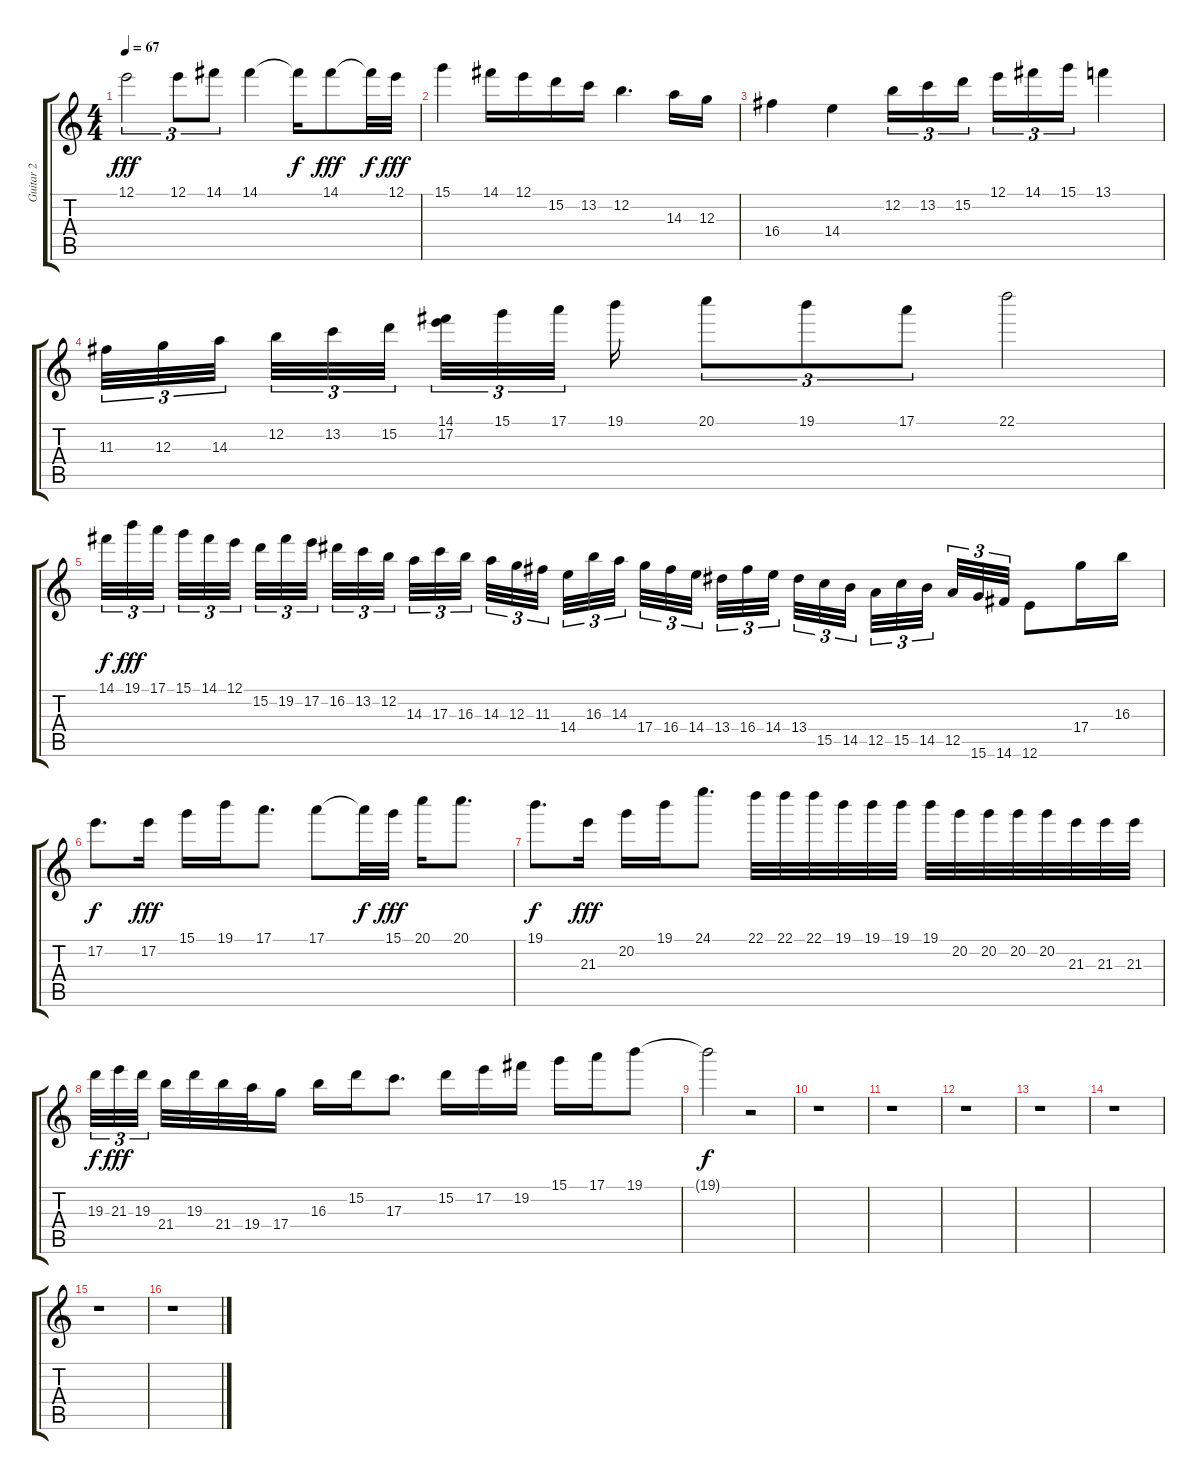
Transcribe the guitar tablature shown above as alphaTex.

\track ("Guitar 2" "Guitar 2") {instrument distortionguitar}
\staff {score tabs}
\tuning (E4 B3 G3 D3 A2 E2) {hide}
\ts (4 4)
\tempo 67
\clef g2
\ks c
12.1.2{tu (3 2) dy fff} 12.1.8{tu (3 2)} 14.1.8{tu (3 2)} 14.1.4 14.1{t}.16{dy f} 14.1.8{dy fff} 14.1{t}.32{dy f} 12.1.32{dy fff} |
15.1.4 14.1.16 12.1.16 15.2.16 13.2.16 12.2.4{d} 14.3.16 12.3.16 |
16.4.4 14.4.4 12.2.16{tu (3 2)} 13.2.16{tu (3 2)} 15.2.16{tu (3 2) beam splitsecondary} 12.1.16{tu (3 2)} 14.1.16{tu (3 2)} 15.1.16{tu (3 2)} 13.1.4 |
11.3.32{tu (3 2)} 12.3.32{tu (3 2)} 14.3.32{tu (3 2) beam splitsecondary} 12.2.32{tu (3 2)} 13.2.32{tu (3 2)} 15.2.32{tu (3 2) beam splitsecondary} (14.1 17.2).32{tu (3 2)} 15.1.32{tu (3 2)} 17.1.32{tu (3 2) beam splitsecondary} 19.1.16 20.1.8{tu (3 2)} 19.1.8{tu (3 2)} 17.1.8{tu (3 2)} 22.1.2 |
14.1.32{tu (3 2) dy f} 19.1.32{tu (3 2) dy fff} 17.1.32{tu (3 2) beam splitsecondary} 15.1.32{tu (3 2)} 14.1.32{tu (3 2)} 12.1.32{tu (3 2) beam splitsecondary} 15.2.32{tu (3 2)} 19.2.32{tu (3 2)} 17.2.32{tu (3 2) beam splitsecondary} 16.2.32{tu (3 2)} 13.2.32{tu (3 2)} 12.2.32{tu (3 2)} 14.3.32{tu (3 2)} 17.3.32{tu (3 2)} 16.3.32{tu (3 2) beam splitsecondary} 14.3.32{tu (3 2)} 12.3.32{tu (3 2)} 11.3.32{tu (3 2) beam splitsecondary} 14.4.32{tu (3 2)} 16.3.32{tu (3 2)} 14.3.32{tu (3 2) beam splitsecondary} 17.4.32{tu (3 2)} 16.4.32{tu (3 2)} 14.4.32{tu (3 2)} 13.4.32{tu (3 2)} 16.4.32{tu (3 2)} 14.4.32{tu (3 2) beam splitsecondary} 13.4.32{tu (3 2)} 15.5.32{tu (3 2)} 14.5.32{tu (3 2) beam splitsecondary} 12.5.32{tu (3 2)} 15.5.32{tu (3 2)} 14.5.32{tu (3 2) beam splitsecondary} 12.5.32{tu (3 2)} 15.6.32{tu (3 2)} 14.6.32{tu (3 2)} 12.6.8 17.4.16 16.3.16 |
17.2.8{d dy f} 17.2.16{dy fff} 15.1.16 19.1.16 17.1.8{d} 17.1.8 17.1{t}.32{dy f} 15.1.32{dy fff} 20.1.16 20.1.8{d} |
19.1.8{d dy f} 21.3.16{dy fff} 20.2.16 19.1.16 24.1.8{d} 22.1.32 22.1.32 22.1.32 19.1.32 19.1.32 19.1.32 19.1.32 20.2.32 20.2.32 20.2.32 20.2.32 21.3.32 21.3.32 21.3.32 |
19.3.32{tu (3 2) dy f} 21.3.32{tu (3 2) dy fff} 19.3.32{tu (3 2) beam splitsecondary} 21.4.32 19.3.32 21.4.32 19.4.32 17.4.16 16.3.16 15.2.16 17.3.8{d} 15.2.16 17.2.16 19.2.16 15.1.16 17.1.16 19.1.8 |
19.1{t}.2{dy f} r.2 |
r.1 |
r.1 |
r.1 |
r.1 |
r.1 |
r.1 |
r.1
